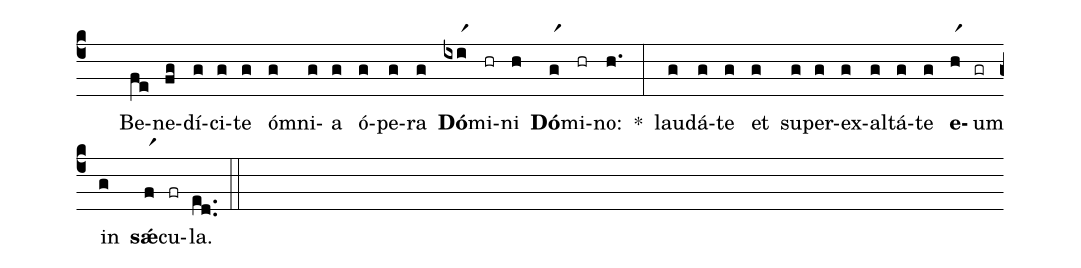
%%
(c4)
( )Be(fe)ne(fg)dí(g)ci(g)te(g) óm(g)ni(g)a(g) ó(g)pe(g)ra(g) <b>Dó</b>(ixir1)mi(hr)ni(h) <b>Dó</b>(gr1)mi(hr)no:(h.) *(:)
lau(g)dá(g)te(g) et(g) su(g)per(g)ex(g)al(g)tá(g)te(g) <b>e</b>(hr1)um(gr) in(g) <b>sǽ</b>(fr1)cu(fr)la.(ed..) (::)
